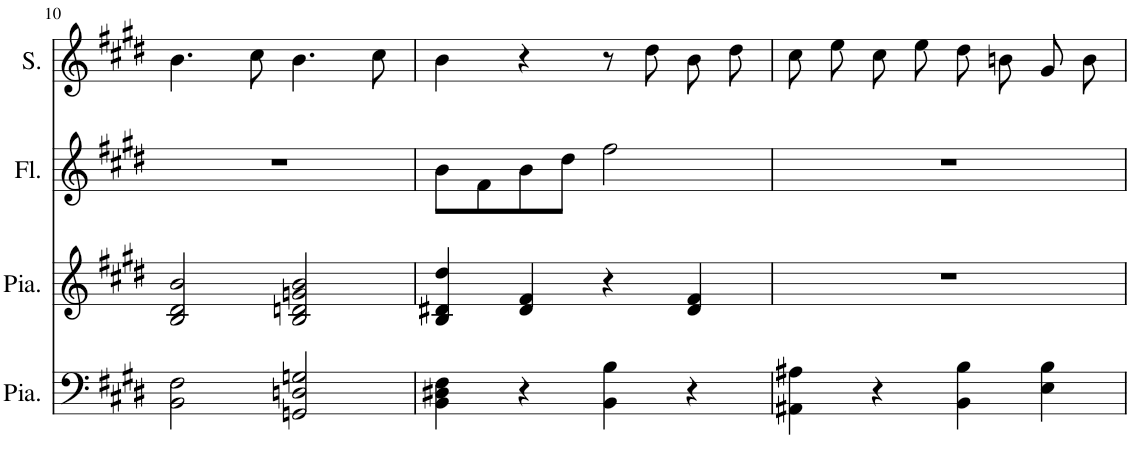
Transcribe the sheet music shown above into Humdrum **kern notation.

**kern	**kern	**kern	**kern
*part4	*part3	*part2	*part1
*staff4	*staff3	*staff2	*staff1
*I"Piano	*I"Piano	*I"Flûte	*I"Soprano
*I'Pia.	*I'Pia.	*I'Fl.	*I'S.
!!LO:PB:g=z
*clefF4	*clefG2	*clefG2	*clefG2
*	*	*Trd1c2	*
*k[f#c#g#d#]	*k[f#c#g#d#]	*k[f#c#g#d#]	*k[f#c#g#d#]
*M4/4	*M4/4	*M4/4	*M4/4
*met(c)	*met(c)	*met(c)	*met(c)
=10	=10	=10	=10
2BB\ 2F#\	2B/ 2d#/ 2b/	1r	4.b\
.	.	.	8cc#\
2GGn/ 2Dn/ 2Gn/	2B/ 2dn/ 2gn/ 2b/	.	4.b\
.	.	.	8cc#\
=11	=11	=11	=11
4BB\ 4D#X\ 4F#\	4B/ 4d#X/ 4dd#/	8b\L	4b\
.	.	8f#\	.
4r	4d#/ 4f#/	8b\	4r
.	.	8dd#\J	.
4BB\ 4B\	4r	2ff#\	8r
.	.	.	8dd#\
4r	4d#/ 4f#/	.	8b\L
.	.	.	8dd#\J
=12	=12	=12	=12
4AA#X\ 4A#X\	1r	1r	8cc#\L
.	.	.	8ee\J
4r	.	.	8cc#\L
.	.	.	8ee\J
4BB\ 4B\	.	.	8dd#\L
.	.	.	8bn\J
4E\ 4B\	.	.	8g#/L
.	.	.	8b/J
=	=	=	=
*-	*-	*-	*-
